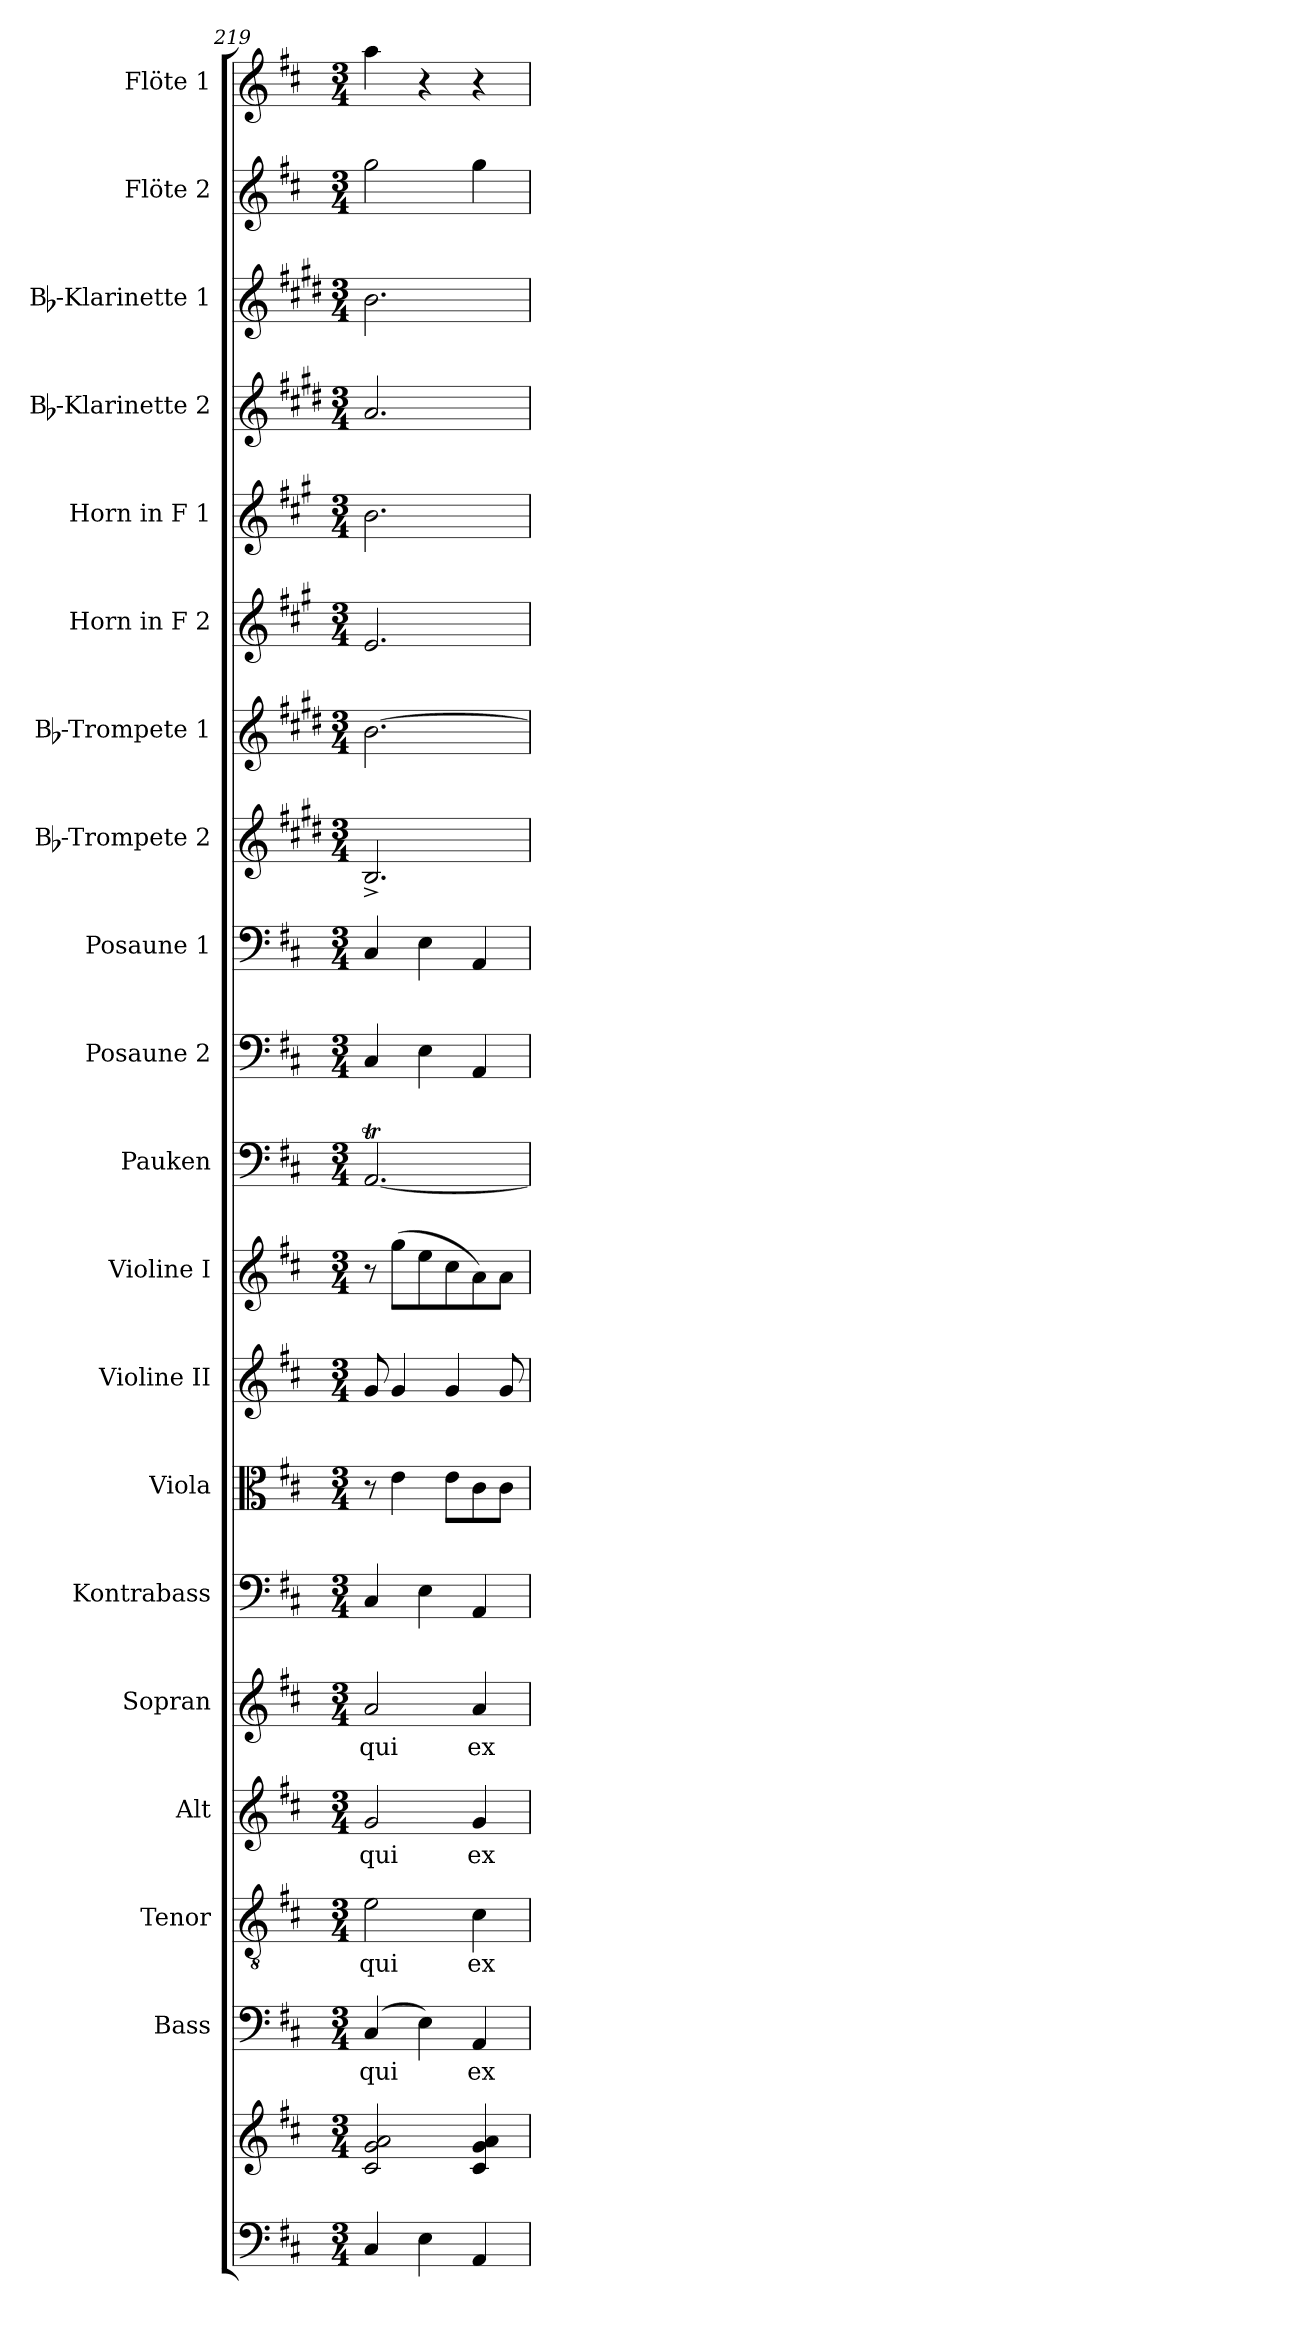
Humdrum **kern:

**kern	**kern	**kern	**text	**kern	**text	**kern	**text	**kern	**text	**kern	**kern	**kern	**kern	**kern	**kern	**kern	**kern	**kern	**kern	**kern	**kern	**kern	**kern	**kern
*part20	*part20	*part19	*part19	*part18	*part18	*part17	*part17	*part16	*part16	*part15	*part14	*part13	*part12	*part11	*part10	*part9	*part8	*part7	*part6	*part5	*part4	*part3	*part2	*part1
*staff21	*staff20	*staff19	*staff19	*staff18	*staff18	*staff17	*staff17	*staff16	*staff16	*staff15	*staff14	*staff13	*staff12	*staff11	*staff10	*staff9	*staff8	*staff7	*staff6	*staff5	*staff4	*staff3	*staff2	*staff1
*	*	*I"Bass	*	*I"Tenor	*	*I"Alt	*	*I"Sopran	*	*I"Kontrabass	*I"Viola	*I"Violine II	*I"Violine I	*I"Pauken	*I"Posaune 2	*I"Posaune 1	*I"Bb-Trompete 2	*I"Bb-Trompete 1	*I"Horn in F 2	*I"Horn in F 1	*I"Bb-Klarinette 2	*I"Bb-Klarinette 1	*I"Flöte 2	*I"Flöte 1
*	*	*I'B.	*	*I'T.	*	*I'A.	*	*I'S.	*	*I'Kb.	*I'Vla.	*I'Vl. II	*I'Vl. I	*I'Pk.	*I'Pos. 2	*I'Pos. 1	*I'Bb Trp. 2	*I'Bb Trp. 1	*	*	*I'Bb Kl. 2	*I'Bb Kl. 1	*I'Fl. 2	*I'Fl. 1
*clefF4	*clefG2	*clefF4	*	*clefGv2	*	*clefG2	*	*clefG2	*	*clefF4	*clefC3	*clefG2	*clefG2	*clefF4	*clefF4	*clefF4	*clefG2	*clefG2	*clefG2	*clefG2	*clefG2	*clefG2	*clefG2	*clefG2
*	*	*	*	*	*	*	*	*	*	*ITrd7c12	*	*	*	*	*	*	*ITrd1c2	*ITrd1c2	*ITrd4c7	*ITrd4c7	*ITrd1c2	*ITrd1c2	*	*
*k[f#c#]	*k[f#c#]	*k[f#c#]	*	*k[f#c#]	*	*k[f#c#]	*	*k[f#c#]	*	*k[f#c#]	*k[f#c#]	*k[f#c#]	*k[f#c#]	*k[f#c#]	*k[f#c#]	*k[f#c#]	*k[f#c#]	*k[f#c#]	*k[f#c#]	*k[f#c#]	*k[f#c#]	*k[f#c#]	*k[f#c#]	*k[f#c#]
*D:	*D:	*D:	*	*D:	*	*D:	*	*D:	*	*D:	*D:	*D:	*D:	*D:	*D:	*D:	*D:	*D:	*D:	*D:	*D:	*D:	*D:	*D:
*M3/4	*M3/4	*M3/4	*	*M3/4	*	*M3/4	*	*M3/4	*	*M3/4	*M3/4	*M3/4	*M3/4	*M3/4	*M3/4	*M3/4	*M3/4	*M3/4	*M3/4	*M3/4	*M3/4	*M3/4	*M3/4	*M3/4
=219	=219	=219	=219	=219	=219	=219	=219	=219	=219	=219	=219	=219	=219	=219	=219	=219	=219	=219	=219	=219	=219	=219	=219	=219
!	!	!	!LO:LY:b	!	!LO:LY:b	!	!LO:LY:b	!	!LO:LY:b	!	!	!	!	!	!	!	!	!	!	!	!	!	!	!
4C#/	2c#/ 2g/ 2a/	(4C#/	qui	2e\	qui	2g/	qui	2a/	qui	4CC#/	8r	8g/	8r	[2.AAT/	4C#/	4C#/	2.A^</	[2.a\	2.A/	2.e\	2.g/	2.a\	2gg\	4aa\
.	.	.	.	.	.	.	.	.	.	.	4e\	4g/	(>8gg\L	.	.	.	.	.	.	.	.	.	.	.
4E\	.	4E\)	.	.	.	.	.	.	.	4EE\	.	.	8ee\	.	4E\	4E\	.	.	.	.	.	.	.	4r
.	.	.	.	.	.	.	.	.	.	.	8e\L	4g/	8cc#\	.	.	.	.	.	.	.	.	.	.	.
!	!	!	!LO:LY:b	!	!LO:LY:b	!	!LO:LY:b	!	!LO:LY:b	!	!	!	!	!	!	!	!	!	!	!	!	!	!	!
4AA/	4c#/ 4g/ 4a/	4AA/	ex	4c#\	ex	4g/	ex	4a/	ex	4AAA/	8c#\	.	8a\)	.	4AA/	4AA/	.	.	.	.	.	.	4gg\	4r
.	.	.	.	.	.	.	.	.	.	.	8c#\J	8g/	8a\J	.	.	.	.	.	.	.	.	.	.	.
=	=	=	=	=	=	=	=	=	=	=	=	=	=	=	=	=	=	=	=	=	=	=	=	=
*-	*-	*-	*-	*-	*-	*-	*-	*-	*-	*-	*-	*-	*-	*-	*-	*-	*-	*-	*-	*-	*-	*-	*-	*-
